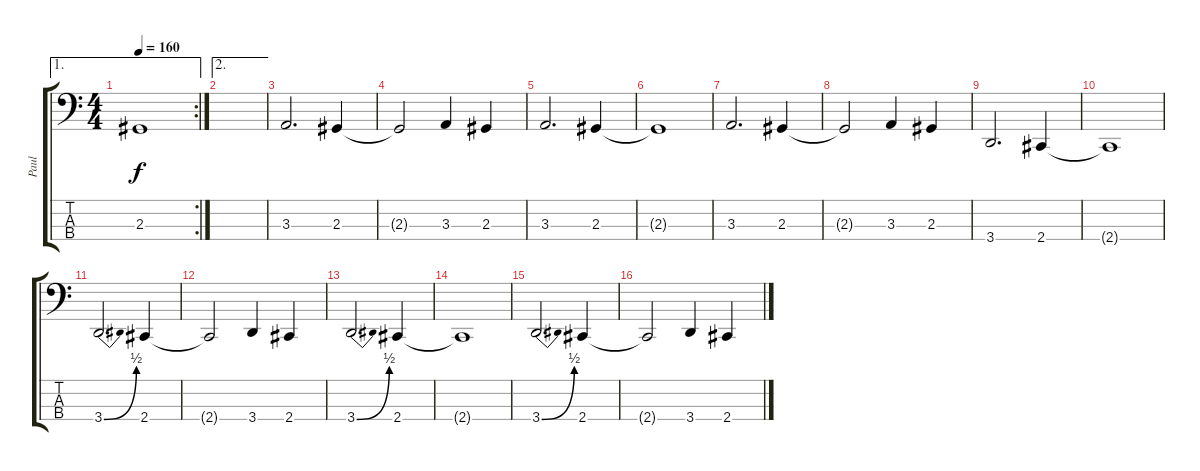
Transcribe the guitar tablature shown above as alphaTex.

\track ("Paul" "Paul") {instrument electricbasspick}
\staff {score tabs}
\tuning (E2 B1 Gb1 B0) {hide}
\ae 1
\rc 2
\ts (4 4)
\tempo 160
\clef f4
\ks c
2.3{t}.1{dy f} |
\ae 2
|
3.3.2{d} 2.3.4 |
2.3{t}.2 3.3.4 2.3.4 |
3.3.2{d} 2.3.4 |
2.3{t}.1 |
3.3.2{d} 2.3.4 |
2.3{t}.2 3.3.4 2.3.4 |
3.4.2{d} 2.4.4 |
2.4{t}.1 |
3.4{be (bend 0 0 60 2)}.2{d} 2.4.4 |
2.4{t}.2 3.4.4 2.4.4 |
3.4{be (bend 0 0 60 2)}.2{d} 2.4.4 |
2.4{t}.1 |
3.4{be (bend 0 0 60 2)}.2{d} 2.4.4 |
2.4{t}.2 3.4.4 2.4.4
